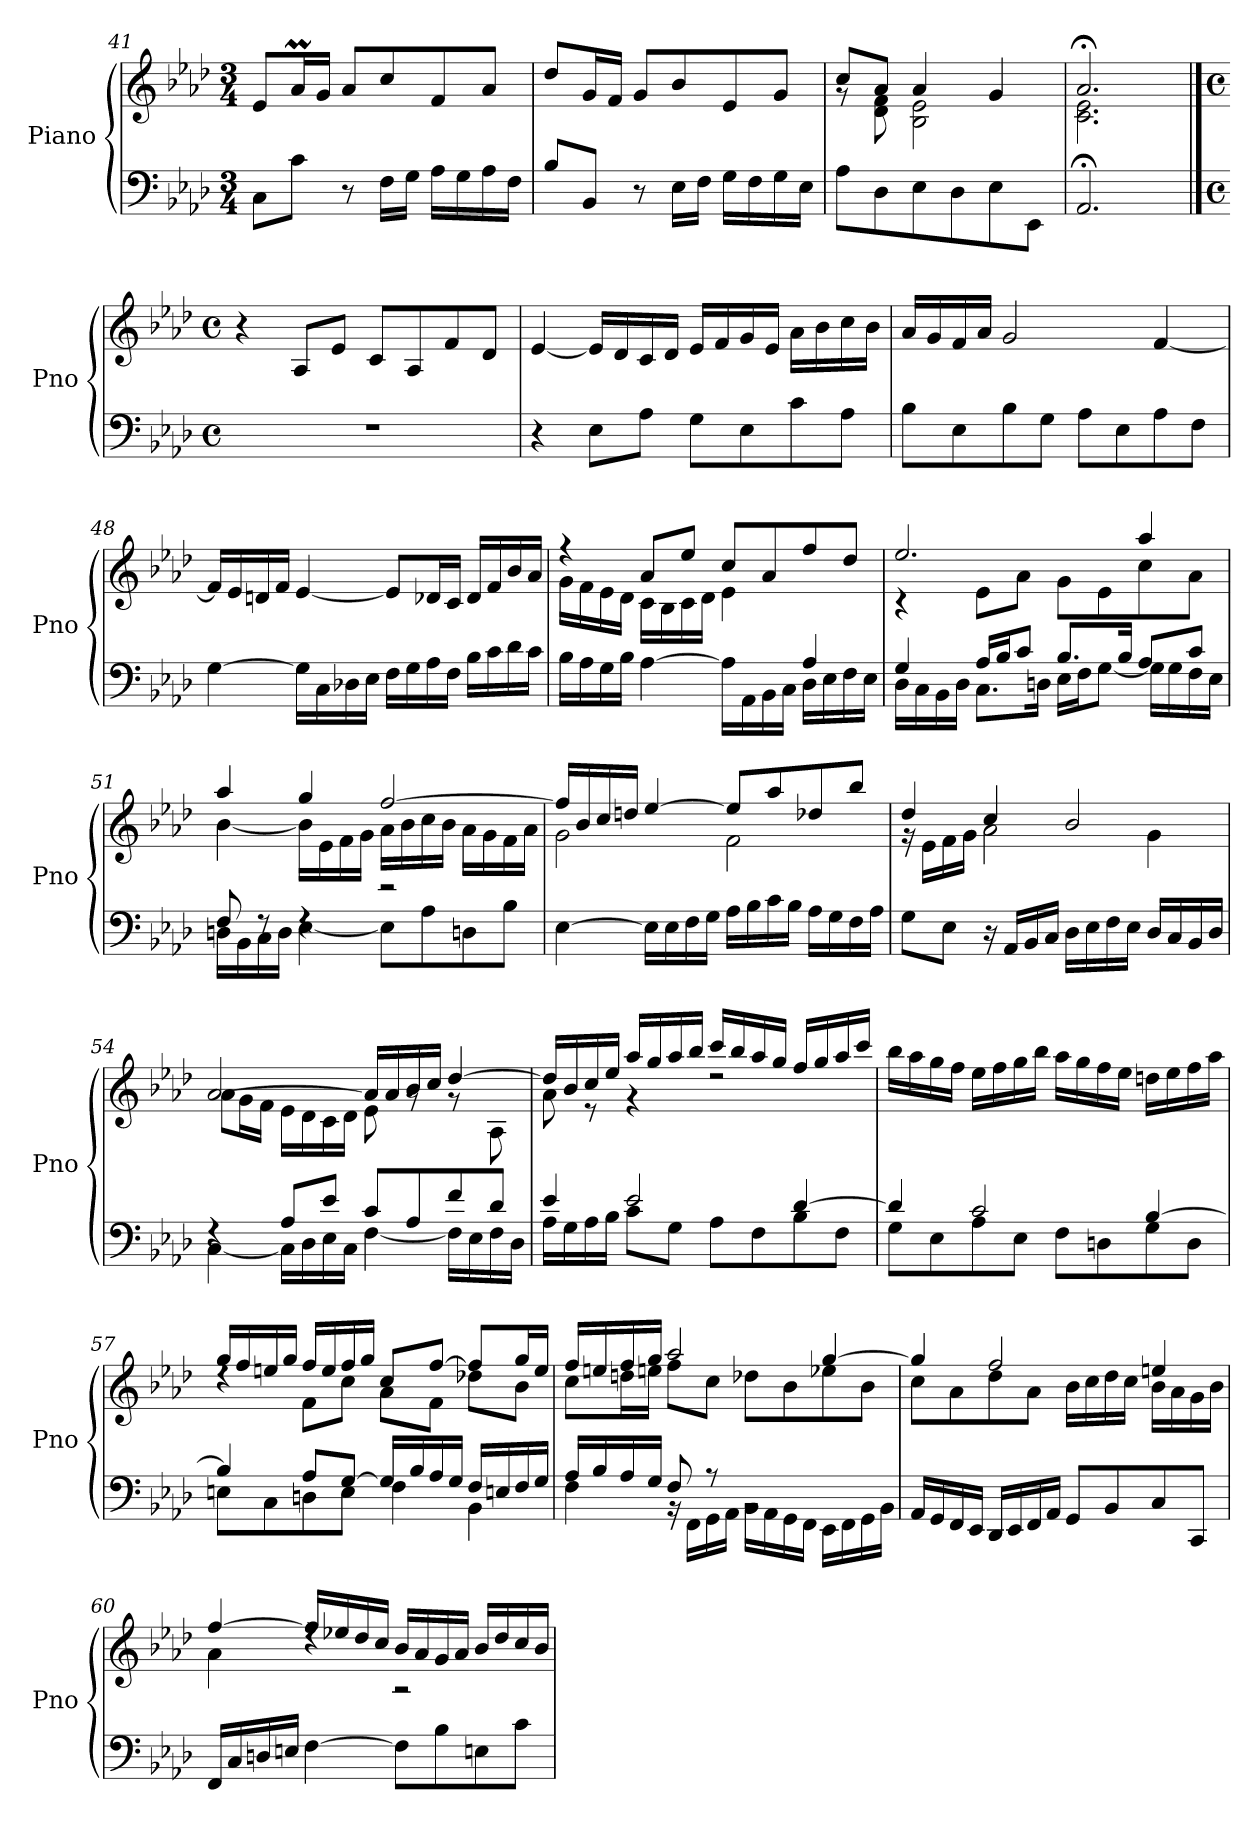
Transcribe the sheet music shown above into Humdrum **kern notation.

**kern	**kern
*part1	*part1
*staff2	*staff1
*I"Piano	*
*I'Pno	*
!!LO:LB:g=z
*clefF4	*clefG2
*k[b-e-a-d-]	*k[b-e-a-d-]
*M3/4	*M3/4
=41	=41
8C\L	8e-/L
8c\J	16a-M/L
.	16g/JJ
8r	8a-/L
16F\LL	8cc/
16G\JJ	.
16A-\LL	8f/
16G\	.
16A-\	8a-/J
16F\JJ	.
=42	=42
8B-/L	8dd-/L
8BB-/J	16g/L
.	16f/JJ
8r	8g/L
16E-\LL	8b-/
16F\JJ	.
16G\LL	8e-/
16F\	.
16G\	8g/J
16E-\JJ	.
=43	=43
*	*^
8A-\L	8cc/L	8rg
8D-\	8a-/J	8d-\ 8f\
8E-\	4a-/	2B-\ 2e-\
8D-\	.	.
8E-\	4g/	.
8EE-\J	.	.
=44	=44	=44
2.AA-;/	2.a-;</	2.c\ 2.e-\
*	*v	*v
!!LO:PB:g=z
==45	==45
*M4/4	*M4/4
*met(c)	*met(c)
*	*^
!	!LO:TX:a:i:t=a 4 voci	!
*	*v	*v
1r	4r
.	8A-/L
.	8e-/J
.	8c/L
.	8A-/
.	8f/
.	8d-/J
=46	=46
4r	[4e-/
8E-\L	16e-/LL]
.	16d-/
8A-\J	16c/
.	16d-/JJ
8G\L	16e-/LL
.	16f/
8E-\	16g/
.	16e-/JJ
8c\	16a-\LL
.	16b-\
8A-\J	16cc\
.	16b-\JJ
=47	=47
8B-\L	16a-/LL
.	16g/
8E-\	16f/
.	16a-/JJ
8B-\	2g/
8G\J	.
8A-\L	.
8E-\	.
8A-\	[4f/
8F\J	.
!!LO:LB:g=z
=48	=48
[4G\	16f/LL]
.	16e-/
.	16dn/
.	16f/JJ
16G\LL]	[4e-/
16C\	.
16D-X\	.
16E-\JJ	.
16F\LL	8e-/L]
16G\	.
16A-\	16d-X/L
16F\JJ	16c/JJ
16B-\LL	16d-/LL
16c\	16f/
16d-\	16b-/
16c\JJ	16a-/JJ
=49	=49
*^	*^
2.ryy	16B-\LL	4r	16g\LL
.	16A-\	.	16f\
.	16G\	.	16e-\
.	16B-\JJ	.	16d-\JJ
.	[4A-\	8a-/L	16c\LL
.	.	.	16B-\
.	.	8ee-/J	16c\
.	.	.	16d-\JJ
.	16A-\LL]	8cc/L	4e-\
.	16AA-\	.	.
.	16BB-\	8a-/	.
.	16C\JJ	.	.
4A-/	16D-\LL	8ff/	4ryy
.	16E-\	.	.
.	16F\	8dd-/J	.
.	16E-\JJ	.	.
!!LO:LB:g=z	!!
=50	=50	=50	=50
4G/	16D-\LL	2.ee-/	4r
.	16C\	.	.
.	16BB-\	.	.
.	16D-\JJ	.	.
16A-/LL	8.C\L	.	8e-\L
16B-/J	.	.	.
8c/J	.	.	8a-\J
.	16Dn\Jk	.	.
8.B-/L	16E-\LL	.	8g\L
.	16F\J	.	.
.	[8G\J	.	8e-\
16B-/Jk	.	.	.
8A-/L	16G\LL]	4aa-/	8cc\
.	16G\	.	.
8c/J	16F\	.	8a-\J
.	16E-\JJ	.	.
=51	=51	=51	=51
8F/	16Dn\LL	4aa-/	[4b-\
.	16BB-\	.	.
8rF	16C\	.	.
.	16D\JJ	.	.
4rF	[4E-\	4gg/	16b-\LL]
.	.	.	16e-\
.	.	.	16f\
.	.	.	16g\JJ
2r	8E-\L]	[2ff/	16a-\LL
.	.	.	16b-\
.	8A-\	.	16cc\
.	.	.	16b-\JJ
.	8Dn\	.	16a-\LL
.	.	.	16g\
.	8B-\J	.	16f\
.	.	.	16a-\JJ
*v	*v	*	*
!!LO:LB:g=z	!!
=52	=52	=52
[4E-\	16ff/LL]	2g\
.	16b-/	.
.	16cc/	.
.	16ddn/JJ	.
16E-\LL]	[4ee-/	.
16E-\	.	.
16F\	.	.
16G\JJ	.	.
16A-\LL	8ee-/L]	2f\
16B-\	.	.
16c\	8aa-/	.
16B-\JJ	.	.
16A-\LL	8dd-X/	.
16G\	.	.
16F\	8bb-/J	.
16A-\JJ	.	.
=53	=53	=53
8G\L	4dd-/	16rg
.	.	16e-\LL
8E-\J	.	16f\
.	.	16g\JJ
16r	4cc/	2a-\
16AA-/LL	.	.
16BB-/	.	.
16C/JJ	.	.
16D-\LL	2b-/	.
16E-\	.	.
16F\	.	.
16E-\JJ	.	.
16D-/LL	.	4g\
16C/	.	.
16BB-/	.	.
16D-/JJ	.	.
!!LO:PB:g=z	!!
=54	=54	=54
*^	*	*
4rF	[4C\	[2a-/	8a-\L
.	.	.	16g\L
.	.	.	16f\JJ
8A-/L	16C\LL]	.	16e-\LL
.	16D-\	.	16d-\
8e-/J	16E-\	.	16c\
.	16C\JJ	.	16d-\JJ
8c/L	[4F\	16a-/LL]	8e-\
.	.	16a-/	.
8A-/	.	16b-/	8rg
.	.	16cc/JJ	.
8f/	16F\LL]	[4dd-/	8rg
.	16E-\	.	.
8d-/J	16F\	.	8A-\
.	16D-\JJ	.	.
=55	=55	=55	=55
4e-/	16A-\LL	16dd-/LL]	8a-\
.	16G\	16b-/	.
.	16A-\	16cc/	8r
.	16B-\JJ	16ee-/JJ	.
2e-/	8c\L	16aa-/LL	4r
.	.	16gg/	.
.	8G\J	16aa-/	.
.	.	16bb-/JJ	.
.	8A-\L	16ccc/LL	2rdd
.	.	16bb-/	.
.	8F\	16aa-/	.
.	.	16gg/JJ	.
[4d-/	8B-\	16ff/LL	.
.	.	16gg/	.
.	8F\J	16aa-/	.
.	.	16ccc/JJ	.
*	*	*v	*v
!!LO:LB:g=z
=56	=56	=56
4d-/]	8G\L	16bb-\LL
.	.	16aa-\
.	8E-\	16gg\
.	.	16ff\JJ
2c/	8A-\	16ee-\LL
.	.	16ff\
.	8E-\J	16gg\
.	.	16bb-\JJ
.	8F\L	16aa-\LL
.	.	16gg\
.	8Dn\	16ff\
.	.	16ee-\JJ
[4B-/	8G\	16ddn\LL
.	.	16ee-\
.	8D\J	16ff\
.	.	16aa-\JJ
=57	=57	=57
*	*	*^
4B-/]	8En\L	16gg/LL	4rdd
.	.	16ff/	.
.	8C\	16een/	.
.	.	16gg/JJ	.
8A-/L	8Dn\	16ff/LL	8f\L
.	.	16ee/	.
[8G/J	8E\J	16ff/	8cc\J
.	.	16gg/JJ	.
16G/LL]	4F\	8cc/L	8a-\L
16B-/	.	.	.
16A-/	.	[8ff/J	8f\J
16G/JJ	.	.	.
16F/LL	4BB-\	8ff/L]	8dd-X\L
16En/	.	.	.
16F/	.	16gg/L	8b-\J
16G/JJ	.	16ee/JJ	.
!!LO:LB:g=z	!!
=58	=58	=58	=58
16A-/LL	4F\	16ff/LL	8cc\L
16B-/	.	16een/	.
16A-/	.	16ff/	16ddn\L
16G/JJ	.	16gg/JJ	16een\JJ
8F/	16rBB	2aa-/	8ff\L
.	16FF\LL	.	.
8r	16GG\	.	8cc\J
.	16AA-\JJ	.	.
2rBB	16BB-\LL	.	8dd-X\L
.	16AA-\	.	.
.	16GG\	.	8b-\
.	16FF\JJ	.	.
.	16EE-\LL	[4gg/	8ee-X\
.	16FF\	.	.
.	16GG\	.	8b-\J
.	16BB-\JJ	.	.
*v	*v	*	*
=59	=59	=59
16AA-/LL	4gg/]	8cc\L
16GG/	.	.
16FF/	.	8a-\
16EE-/JJ	.	.
16DD-/LL	2ff/	8dd-\
16EE-/	.	.
16FF/	.	8a-\J
16AA-/JJ	.	.
8GG/L	.	16b-\LL
.	.	16cc\
8BB-/	.	16dd-\
.	.	16cc\JJ
8C/	4een/	16b-\LL
.	.	16a-\
8CC/J	.	16g\
.	.	16b-\JJ
!!LO:LB:g=z	!!
=60	=60	=60
16FF/LL	[4ff/	4a-\
16C/	.	.
16Dn/	.	.
16En/JJ	.	.
[4F\	16ff/LL]	4rdd
.	16ee-X/	.
.	16dd-/	.
.	16cc/JJ	.
8F\L]	16b-/LL	2r
.	16a-/	.
8B-\	16g/	.
.	16a-/JJ	.
8En\	16b-/LL	.
.	16dd-/	.
8c\J	16cc/	.
.	16b-/JJ	.
*	*v	*v
=	=
*-	*-
